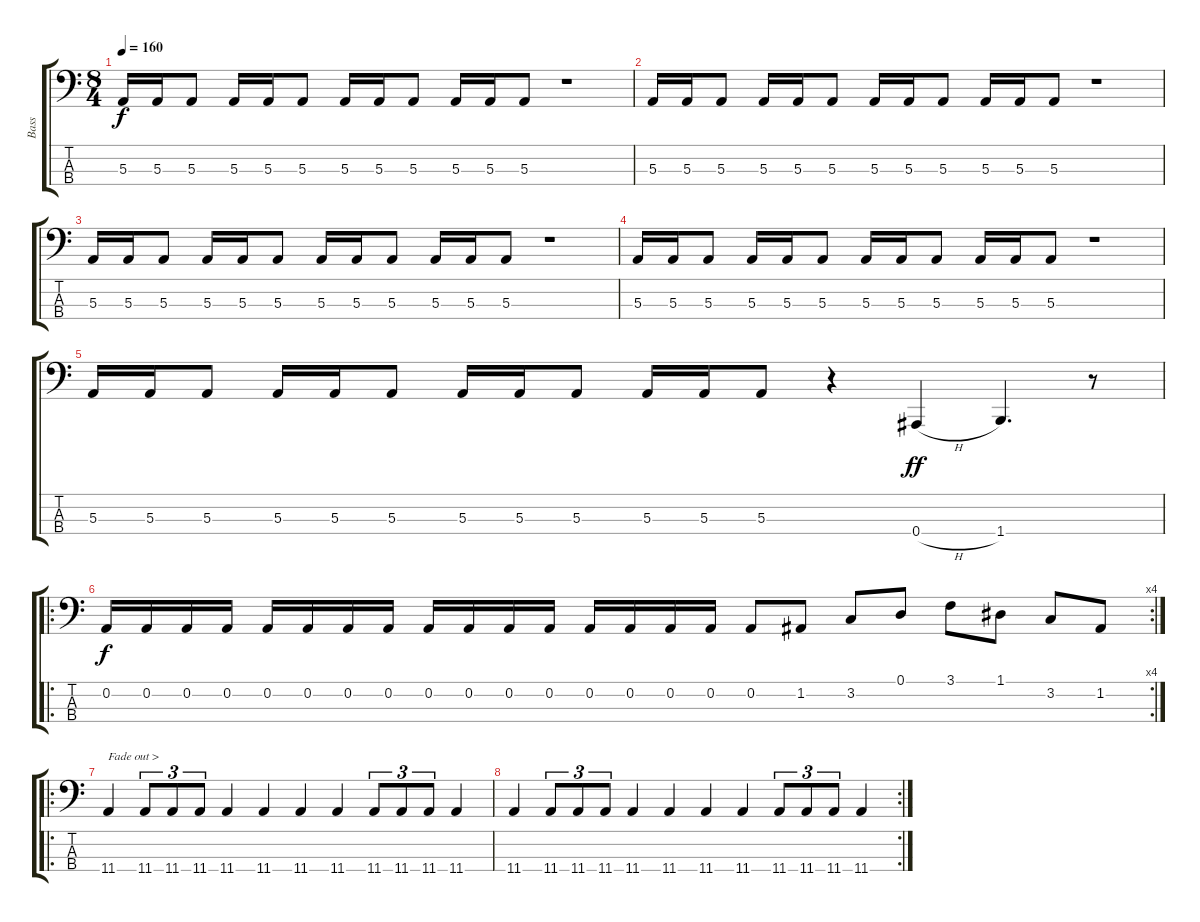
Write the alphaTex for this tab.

\track ("Bass" "Bass") {instrument electricbasspick}
\staff {score tabs}
\tuning (D2 A1 E1 Bb0) {hide}
\ts (8 4)
\tempo 160
\clef f4
\ks c
5.3.16{dy f} 5.3.16 5.3.8 5.3.16 5.3.16 5.3.8 5.3.16 5.3.16 5.3.8 5.3.16 5.3.16 5.3.8 r.1 |
5.3.16 5.3.16 5.3.8 5.3.16 5.3.16 5.3.8 5.3.16 5.3.16 5.3.8 5.3.16 5.3.16 5.3.8 r.1 |
5.3.16 5.3.16 5.3.8 5.3.16 5.3.16 5.3.8 5.3.16 5.3.16 5.3.8 5.3.16 5.3.16 5.3.8 r.1 |
5.3.16 5.3.16 5.3.8 5.3.16 5.3.16 5.3.8 5.3.16 5.3.16 5.3.8 5.3.16 5.3.16 5.3.8 r.1 |
5.3.16 5.3.16 5.3.8 5.3.16 5.3.16 5.3.8 5.3.16 5.3.16 5.3.8 5.3.16 5.3.16 5.3.8 r.4 0.4{h}.4{dy ff} 1.4.4{d} r.8 |
\ro
\rc 4
0.2.16{dy f} 0.2.16 0.2.16 0.2.16 0.2.16 0.2.16 0.2.16 0.2.16 0.2.16 0.2.16 0.2.16 0.2.16 0.2.16 0.2.16 0.2.16 0.2.16 0.2.8 1.2.8 3.2.8 0.1.8 3.1.8 1.1.8 3.2.8 1.2.8 |
\ro
11.4.4{txt "Fade out >"} 11.4.8{tu (3 2)} 11.4.8{tu (3 2)} 11.4.8{tu (3 2)} 11.4.4 11.4.4 11.4.4 11.4.4 11.4.8{tu (3 2)} 11.4.8{tu (3 2)} 11.4.8{tu (3 2)} 11.4.4 |
\rc 2
11.4.4 11.4.8{tu (3 2)} 11.4.8{tu (3 2)} 11.4.8{tu (3 2)} 11.4.4 11.4.4 11.4.4 11.4.4 11.4.8{tu (3 2)} 11.4.8{tu (3 2)} 11.4.8{tu (3 2)} 11.4.4
